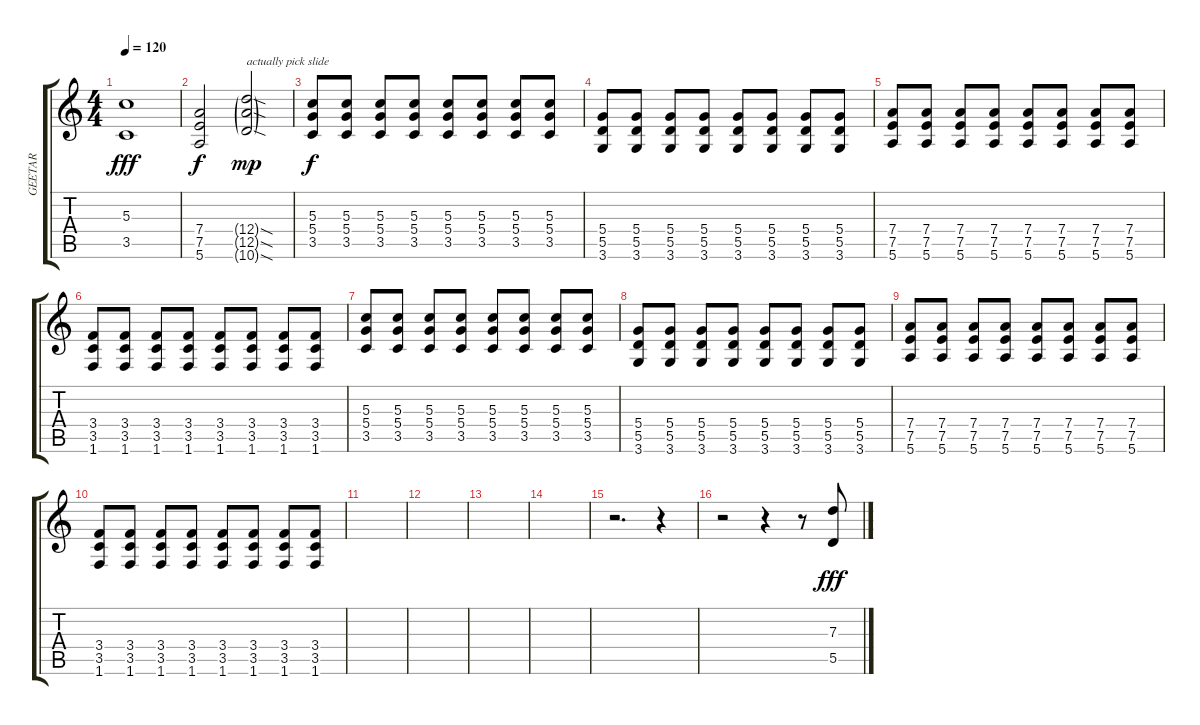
\track ("GEETAR" "GEETAR") {instrument distortionguitar}
\staff {score tabs}
\tuning (E4 B3 G3 D3 A2 E2) {hide}
\ts (4 4)
\tempo 120
\clef g2
\ks c
(5.3 3.5).1{dy fff} |
(7.4 7.5 5.6).2{dy f} (12.4{sod g} 12.5{sod g} 10.6{sod g}).2{txt "actually pick slide" dy mp} |
(5.3 5.4 3.5).8{dy f} (5.3 5.4 3.5).8 (5.3 5.4 3.5).8 (5.3 5.4 3.5).8 (5.3 5.4 3.5).8 (5.3 5.4 3.5).8 (5.3 5.4 3.5).8 (5.3 5.4 3.5).8 |
(5.4 5.5 3.6).8 (5.4 5.5 3.6).8 (5.4 5.5 3.6).8 (5.4 5.5 3.6).8 (5.4 5.5 3.6).8 (5.4 5.5 3.6).8 (5.4 5.5 3.6).8 (5.4 5.5 3.6).8 |
(7.4 7.5 5.6).8 (7.4 7.5 5.6).8 (7.4 7.5 5.6).8 (7.4 7.5 5.6).8 (7.4 7.5 5.6).8 (7.4 7.5 5.6).8 (7.4 7.5 5.6).8 (7.4 7.5 5.6).8 |
(3.4 3.5 1.6).8 (3.4 3.5 1.6).8 (3.4 3.5 1.6).8 (3.4 3.5 1.6).8 (3.4 3.5 1.6).8 (3.4 3.5 1.6).8 (3.4 3.5 1.6).8 (3.4 3.5 1.6).8 |
(5.3 5.4 3.5).8 (5.3 5.4 3.5).8 (5.3 5.4 3.5).8 (5.3 5.4 3.5).8 (5.3 5.4 3.5).8 (5.3 5.4 3.5).8 (5.3 5.4 3.5).8 (5.3 5.4 3.5).8 |
(5.4 5.5 3.6).8 (5.4 5.5 3.6).8 (5.4 5.5 3.6).8 (5.4 5.5 3.6).8 (5.4 5.5 3.6).8 (5.4 5.5 3.6).8 (5.4 5.5 3.6).8 (5.4 5.5 3.6).8 |
(7.4 7.5 5.6).8 (7.4 7.5 5.6).8 (7.4 7.5 5.6).8 (7.4 7.5 5.6).8 (7.4 7.5 5.6).8 (7.4 7.5 5.6).8 (7.4 7.5 5.6).8 (7.4 7.5 5.6).8 |
(3.4 3.5 1.6).8 (3.4 3.5 1.6).8 (3.4 3.5 1.6).8 (3.4 3.5 1.6).8 (3.4 3.5 1.6).8 (3.4 3.5 1.6).8 (3.4 3.5 1.6).8 (3.4 3.5 1.6).8 |
|
|
|
|
r.2{d} r.4 |
r.2 r.4 r.8 (7.3 5.5).8{dy fff}
